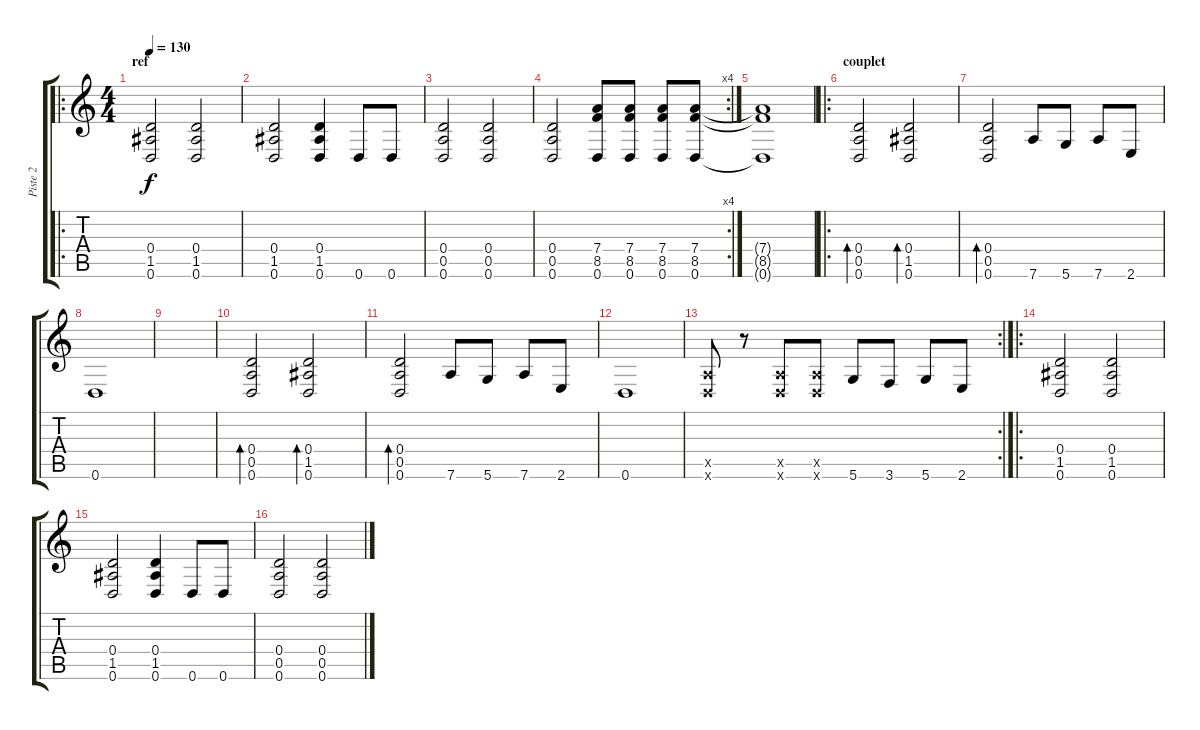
\track ("Piste 2" "Piste 2") {instrument acousticguitarnylon}
\staff {score tabs}
\tuning (E4 B3 G3 D3 A2 D2) {hide}
\ro
\ts (4 4)
\section ("" "ref ")
\tempo 130
\clef g2
\ks c
(0.4 1.5 0.6).2{dy f instrument distortionguitar} (0.4 1.5 0.6).2 |
(0.4 1.5 0.6).2 (0.4 1.5 0.6).4 0.6.8 0.6.8 |
(0.4 0.5 0.6).2 (0.4 0.5 0.6).2 |
\rc 4
(0.4 0.5 0.6).2 (7.4 8.5 0.6).8 (7.4 8.5 0.6).8 (7.4 8.5 0.6).8 (7.4 8.5 0.6).8 |
(7.4{t} 8.5{t} 0.6{t}).1 |
\ro
\section ("" "couplet")
(0.4 0.5 0.6).2{bd 480 instrument acousticguitarnylon} (0.4 1.5 0.6).2{bd 480} |
(0.4 0.5 0.6).2{bd 480} 7.6.8 5.6.8 7.6.8 2.6.8 |
0.6.1 |
|
(0.4 0.5 0.6).2{bd 480} (0.4 1.5 0.6).2{bd 480} |
(0.4 0.5 0.6).2{bd 480} 7.6.8 5.6.8 7.6.8 2.6.8 |
0.6.1 |
\rc 2
(0.5{x} 0.6{x}).8 r.8 (0.5{x} 0.6{x}).8 (0.5{x} 0.6{x}).8 5.6.8 3.6.8 5.6.8 2.6.8 |
\ro
(0.4 1.5 0.6).2{instrument distortionguitar} (0.4 1.5 0.6).2 |
(0.4 1.5 0.6).2 (0.4 1.5 0.6).4 0.6.8 0.6.8 |
(0.4 0.5 0.6).2 (0.4 0.5 0.6).2
